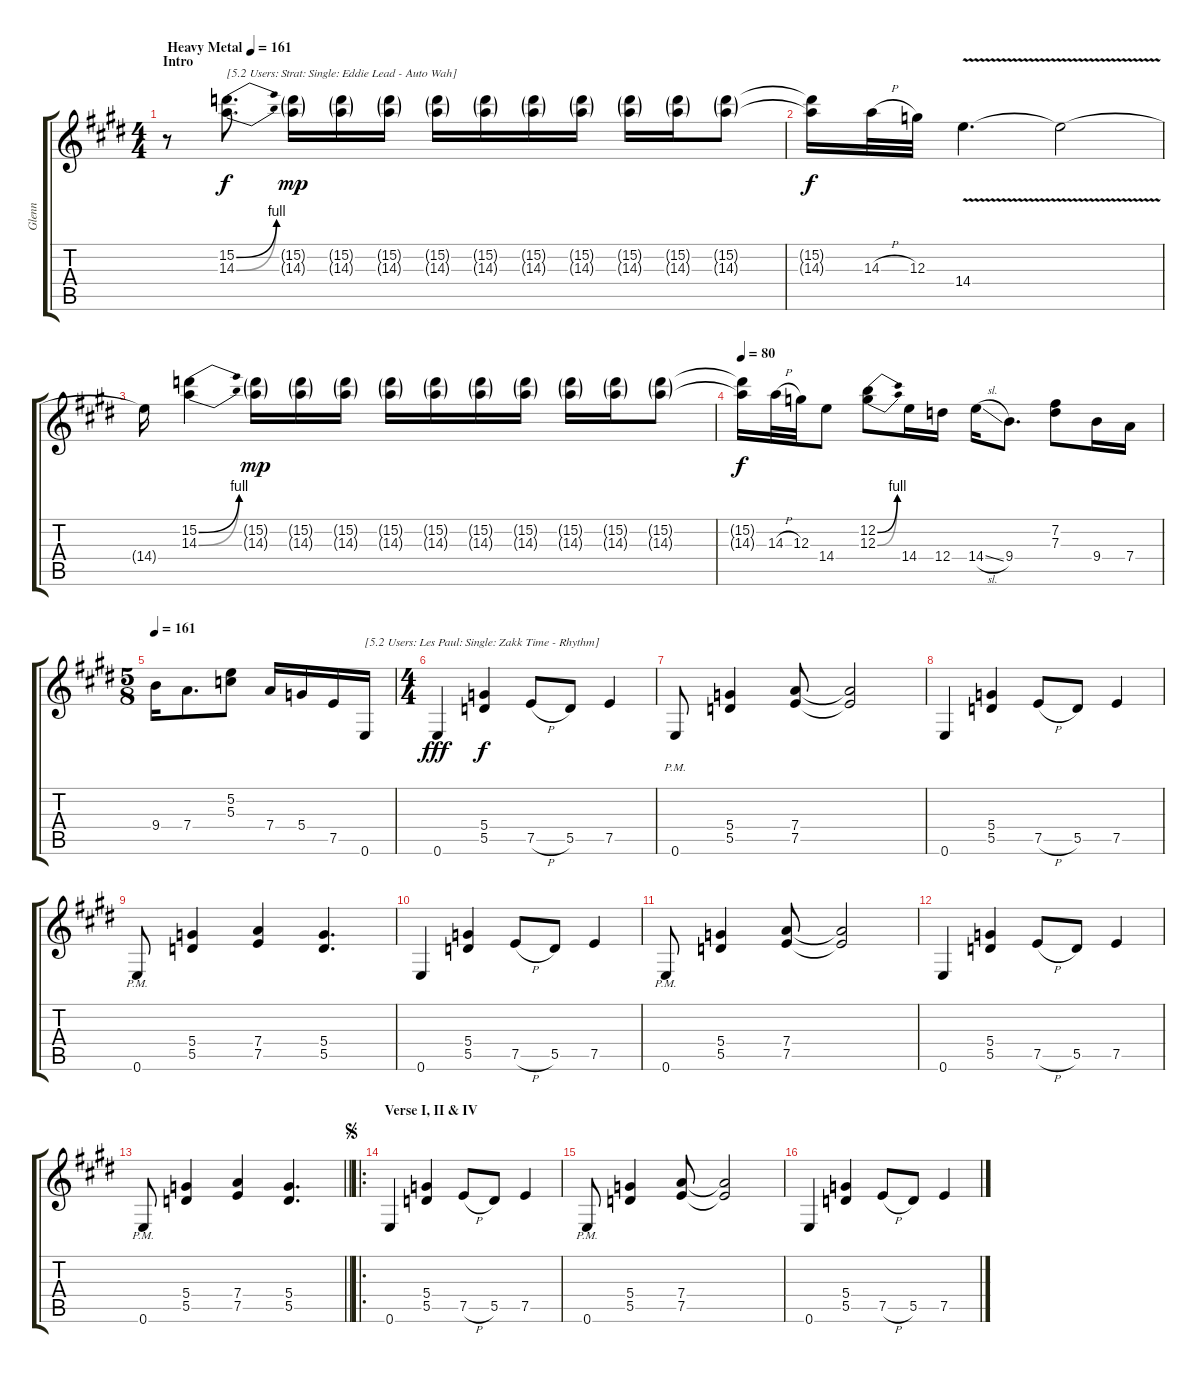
\track ("Glenn" "Glenn") {instrument overdrivenguitar}
\staff {score tabs}
\tuning (E4 B3 G3 D3 A2 E2) {hide}
\ts (4 4)
\section ("" "Intro")
\tempo (161 "Heavy Metal")
\tempo 82
\tempo (161 "Heavy Metal")
\clef g2
\ks e
r.8{dy f instrument overdrivenguitar} (15.2{be (bend 0 0 60 4)} 14.3{be (bend 0 0 60 4)}).8{d txt "[5.2 Users: Strat: Single: Eddie Lead - Auto Wah]"} (15.2{g} 14.3{g}).16{dy mp} (15.2{g} 14.3{g}).16 (15.2{g} 14.3{g}).16 (15.2{g} 14.3{g}).16 (15.2{g} 14.3{g}).16 (15.2{g} 14.3{g}).16 (15.2{g} 14.3{g}).16 (15.2{g} 14.3{g}).16 (15.2{g} 14.3{g}).16 (15.2{g} 14.3{g}).8 |
(15.2{t} 14.3{t}).16{dy f} 14.3{h}.32 12.3.32 14.4{v}.4{d} 14.4{t}.2 |
14.4{t}.16 (15.2{be (bend 0 0 60 4)} 14.3{be (bend 0 0 60 4)}).4 (15.2{g} 14.3{g}).16{dy mp} (15.2{g} 14.3{g}).16 (15.2{g} 14.3{g}).16 (15.2{g} 14.3{g}).16 (15.2{g} 14.3{g}).16 (15.2{g} 14.3{g}).16 (15.2{g} 14.3{g}).16 (15.2{g} 14.3{g}).16 (15.2{g} 14.3{g}).16 (15.2{g} 14.3{g}).8 |
\tempo 80
(15.2{t} 14.3{t}).16{dy f} 14.3{h}.32 12.3.32 14.4.8 (12.2{be (bend 0 0 60 4)} 12.3{be (bend 0 0 60 4)}).8 14.4.16 12.4.16 14.4{sl}.16 9.4.8{d} (7.2 7.3).8 9.4.16 7.4.16 |
\ts (5 8)
\tempo 161
9.4.16 7.4.8{d} (5.2 5.3).8 7.4.16 5.4.16 7.5.16 0.6.16{txt "[5.2 Users: Les Paul: Single: Zakk Time - Rhythm]"} |
\ts (4 4)
0.6.4{dy fff} (5.4 5.5).4{dy f} 7.5{h}.8 5.5.8 7.5.4 |
0.6{pm}.8 (5.4 5.5).4 (7.4 7.5).8 (7.4{t} 7.5{t}).2 |
0.6.4 (5.4 5.5).4 7.5{h}.8 5.5.8 7.5.4 |
0.6{pm}.8 (5.4 5.5).4 (7.4 7.5).4 (5.4 5.5).4{d} |
0.6.4 (5.4 5.5).4 7.5{h}.8 5.5.8 7.5.4 |
0.6{pm}.8 (5.4 5.5).4 (7.4 7.5).8 (7.4{t} 7.5{t}).2 |
0.6.4 (5.4 5.5).4 7.5{h}.8 5.5.8 7.5.4 |
\barLineRight lightlight
0.6{pm}.8 (5.4 5.5).4 (7.4 7.5).4 (5.4 5.5).4{d} |
\ro
\section ("" "Verse I, II & IV")
\jump segno
0.6.4 (5.4 5.5).4 7.5{h}.8 5.5.8 7.5.4 |
0.6{pm}.8 (5.4 5.5).4 (7.4 7.5).8 (7.4{t} 7.5{t}).2 |
0.6.4 (5.4 5.5).4 7.5{h}.8 5.5.8 7.5.4
